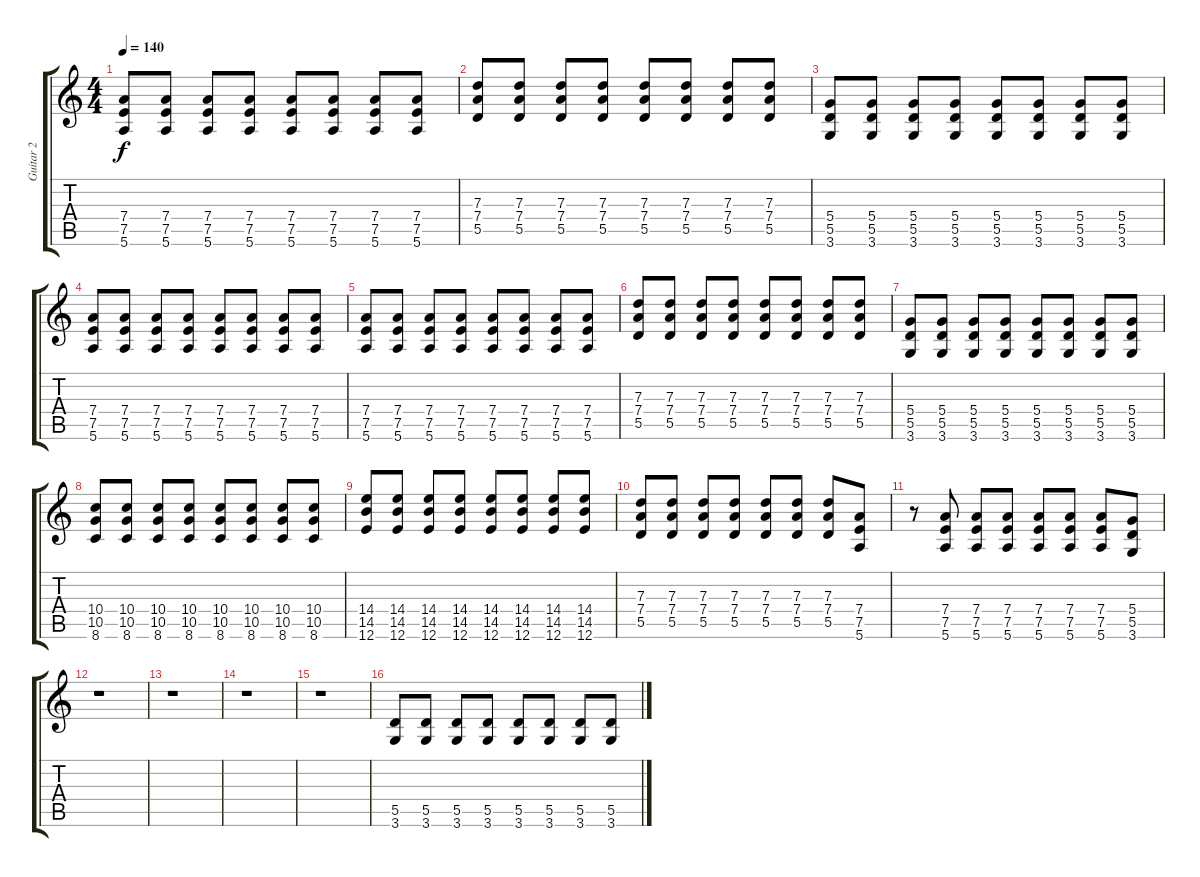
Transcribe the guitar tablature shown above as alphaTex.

\track ("Guitar 2" "Guitar 2") {instrument distortionguitar}
\staff {score tabs}
\tuning (E4 B3 G3 D3 A2 E2) {hide}
\ts (4 4)
\tempo 140
\clef g2
\ks c
(7.4 7.5 5.6).8{dy f} (7.4 7.5 5.6).8 (7.4 7.5 5.6).8 (7.4 7.5 5.6).8 (7.4 7.5 5.6).8 (7.4 7.5 5.6).8 (7.4 7.5 5.6).8 (7.4 7.5 5.6).8 |
(7.3 7.4 5.5).8 (7.3 7.4 5.5).8 (7.3 7.4 5.5).8 (7.3 7.4 5.5).8 (7.3 7.4 5.5).8 (7.3 7.4 5.5).8 (7.3 7.4 5.5).8 (7.3 7.4 5.5).8 |
(5.4 5.5 3.6).8 (5.4 5.5 3.6).8 (5.4 5.5 3.6).8 (5.4 5.5 3.6).8 (5.4 5.5 3.6).8 (5.4 5.5 3.6).8 (5.4 5.5 3.6).8 (5.4 5.5 3.6).8 |
(7.4 7.5 5.6).8 (7.4 7.5 5.6).8 (7.4 7.5 5.6).8 (7.4 7.5 5.6).8 (7.4 7.5 5.6).8 (7.4 7.5 5.6).8 (7.4 7.5 5.6).8 (7.4 7.5 5.6).8 |
(7.4 7.5 5.6).8 (7.4 7.5 5.6).8 (7.4 7.5 5.6).8 (7.4 7.5 5.6).8 (7.4 7.5 5.6).8 (7.4 7.5 5.6).8 (7.4 7.5 5.6).8 (7.4 7.5 5.6).8 |
(7.3 7.4 5.5).8 (7.3 7.4 5.5).8 (7.3 7.4 5.5).8 (7.3 7.4 5.5).8 (7.3 7.4 5.5).8 (7.3 7.4 5.5).8 (7.3 7.4 5.5).8 (7.3 7.4 5.5).8 |
(5.4 5.5 3.6).8 (5.4 5.5 3.6).8 (5.4 5.5 3.6).8 (5.4 5.5 3.6).8 (5.4 5.5 3.6).8 (5.4 5.5 3.6).8 (5.4 5.5 3.6).8 (5.4 5.5 3.6).8 |
(10.4 10.5 8.6).8 (10.4 10.5 8.6).8 (10.4 10.5 8.6).8 (10.4 10.5 8.6).8 (10.4 10.5 8.6).8 (10.4 10.5 8.6).8 (10.4 10.5 8.6).8 (10.4 10.5 8.6).8 |
(14.4 14.5 12.6).8 (14.4 14.5 12.6).8 (14.4 14.5 12.6).8 (14.4 14.5 12.6).8 (14.4 14.5 12.6).8 (14.4 14.5 12.6).8 (14.4 14.5 12.6).8 (14.4 14.5 12.6).8 |
(7.3 7.4 5.5).8 (7.3 7.4 5.5).8 (7.3 7.4 5.5).8 (7.3 7.4 5.5).8 (7.3 7.4 5.5).8 (7.3 7.4 5.5).8 (7.3 7.4 5.5).8 (7.4 7.5 5.6).8 |
r.8 (7.4 7.5 5.6).8 (7.4 7.5 5.6).8 (7.4 7.5 5.6).8 (7.4 7.5 5.6).8 (7.4 7.5 5.6).8 (7.4 7.5 5.6).8 (5.4 5.5 3.6).8 |
r.1 |
r.1 |
r.1 |
r.1 |
(5.5 3.6).8 (5.5 3.6).8 (5.5 3.6).8 (5.5 3.6).8 (5.5 3.6).8 (5.5 3.6).8 (5.5 3.6).8 (5.5 3.6).8
